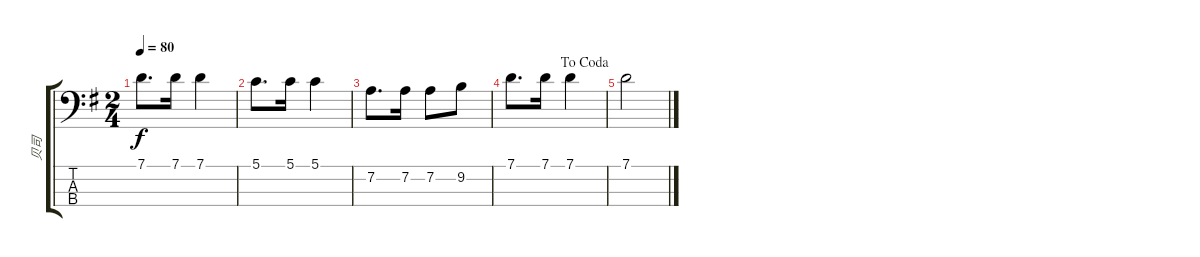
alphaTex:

\track ("贝司" "贝司") {instrument electricbassfinger}
\staff {score tabs}
\tuning (G2 D2 A1 E1) {hide}
\ts (2 4)
\tempo 80
\clef f4
\ks g
7.1.8{d dy f} 7.1.16 7.1.4 |
5.1.8{d} 5.1.16 5.1.4 |
7.2.8{d} 7.2.16 7.2.8 9.2.8 |
\jump dacoda
7.1.8{d} 7.1.16 7.1.4 |
7.1.2
